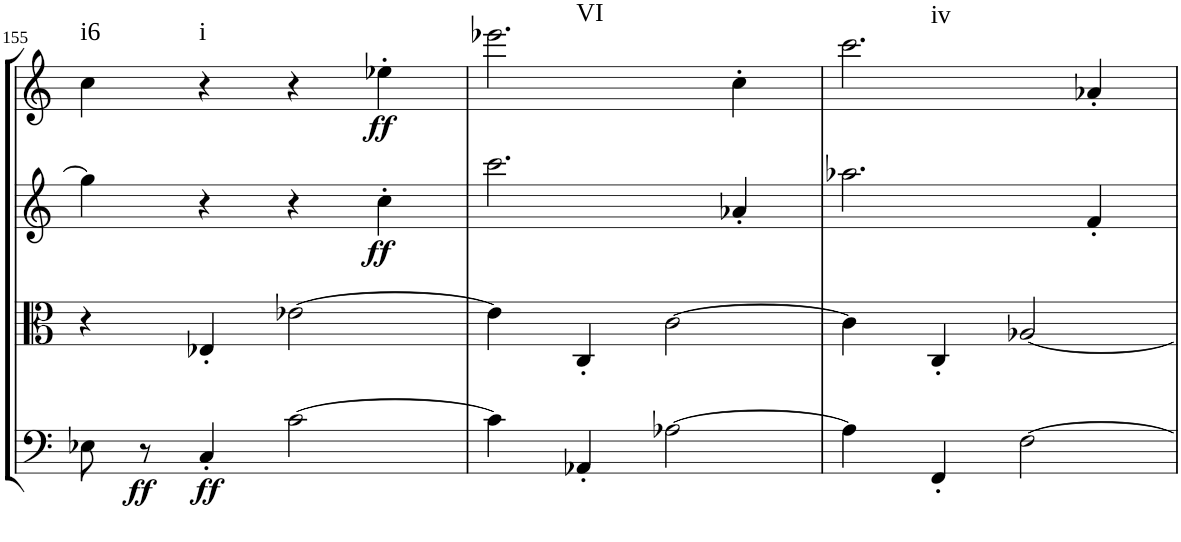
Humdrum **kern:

**kern	**dynam	**kern	**kern	**dynam	**kern	**dynam	**harte
*part4	*part4	*part3	*part2	*part2	*part1	*part1	*part1
*staff4	*staff4	*staff3	*staff2	*staff2	*staff1	*staff1	*
*I"Cello	*	*I"Viola	*I"2nd Violin	*	*I"1st Violin	*	*
*	*	*I'Vla	*I'Vln	*	*I'Vln	*	*
!!LO:PB:g=z
*clefF4	*	*clefC3	*clefG2	*	*clefG2	*	*
*k[]	*	*k[]	*k[]	*	*k[]	*	*
*M4/4	*	*M4/4	*M4/4	*	*M4/4	*	*
*met(c)	*	*met(c)	*met(c)	*	*met(c)	*	*
=155	=155	=155	=155	=155	=155	=155	=155
!	!	!	!	!	!	!	!LO:H:kt=i6
8E-X\	.	4r	4gg\]	.	4cc\	.	N
!	!LO:DY:b	!	!	!	!	!	!
8r	ff	.	.	.	.	.	.
!	!LO:DY:b	!	!	!	!	!	!LO:H:kt=i
4C'/	ff	4E-X'/	4r	.	4r	.	N
[2c\	.	[2e-X\	4r	.	4r	.	.
!	!	!	!	!LO:DY:b	!	!LO:DY:b	!
.	.	.	4cc'\	ff	4ee-X'\	ff	.
=156	=156	=156	=156	=156	=156	=156	=156
!	!	!	!	!	!	!	!LO:H:kt=VI
4c\]	.	4e-\]	2.ccc\	.	2.eee-X\	.	N
4AA-X'/	.	4C'/	.	.	.	.	.
[2A-X\	.	[2c\	.	.	.	.	.
.	.	.	4a-X'/	.	4cc'\	.	.
=157	=157	=157	=157	=157	=157	=157	=157
!	!	!	!	!	!	!	!LO:H:kt=iv
4A-\]	.	4c\]	2.aa-X\	.	2.ccc\	.	N
4FF'/	.	4C'/	.	.	.	.	.
[2F\	.	[2A-X/	.	.	.	.	.
.	.	.	4f'/	.	4a-X'/	.	.
=	=	=	=	=	=	=	=
*-	*-	*-	*-	*-	*-	*-	*-
